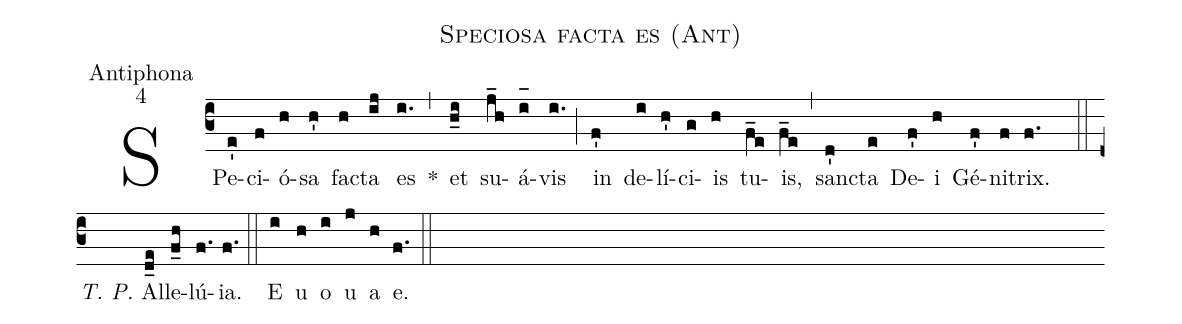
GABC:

name:Speciosa facta es (Ant);
office-part:Antiphona;
mode:4;
%%
(c3) SPe(e')ci(f)ó(h)sa(h') fa(h)cta(ij) es(i.) *(,) et(h_i) su(j_h)á(i_[oh:h])vis(i.) (;) in(f') de(i)lí(h')ci(g)is(h) tu(f_e)is,(f_e) (,) san(d')cta(e) De(f')i(h) Gé(f')ni(f)trix.(f.) (::) <i>T. P.</i> Al(d_e)le(f_h)lú(f.){ia}.(f.) (::) <eu>E(i) u(h) o(i) u(j) a(h) e.</eu>(f.) (::)
